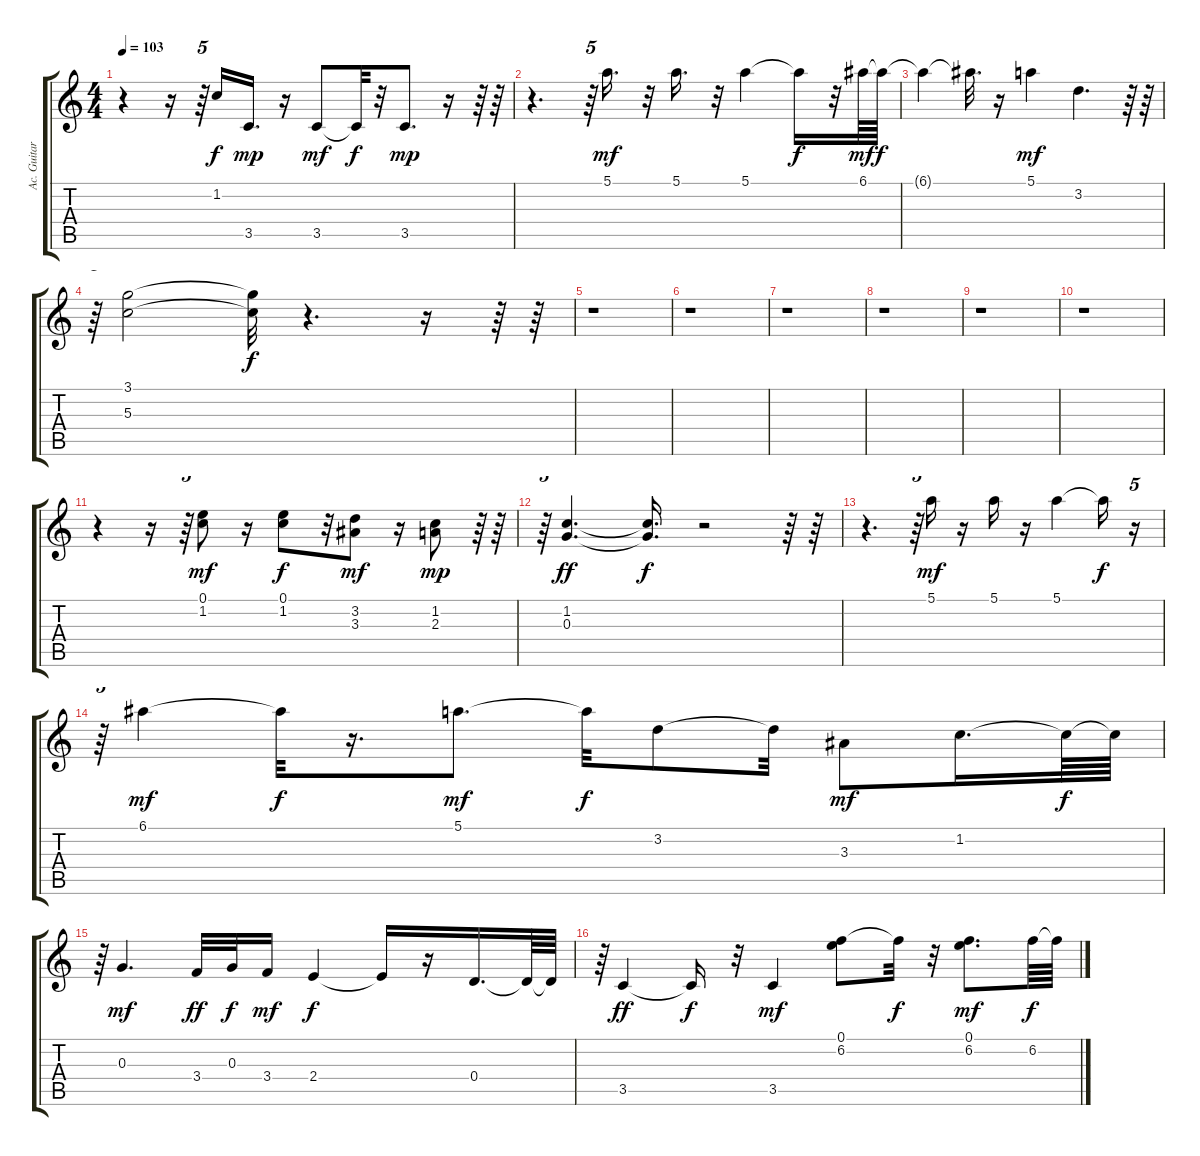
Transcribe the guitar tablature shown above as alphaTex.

\track ("Ac. Guitar (nylon)" "Ac. Guitar") {instrument acousticguitarnylon}
\staff {score tabs}
\tuning (E4 B3 G3 D3 A2 E2) {hide}
\ts (4 4)
\tempo 103
\clef g2
\ks c
r.4{dy f} r.16 r.64{tu (5 4)} 1.2.16 3.5.16{d dy mp} r.16 3.5.8{dy mf} 3.5{t}.32{dy f} r.32 3.5.8{d dy mp} r.16 r.64 r.64 |
r.4{d} r.64{tu (5 4)} 5.1.16{d dy mf} r.32 5.1.16{d} r.32 5.1.4 5.1{t}.16{dy f} r.32 6.1.64{dy mf} 6.1{t}.64{dy f} |
6.1{t}.4 6.1{t}.32{d} r.16 5.1.4{dy mf} 3.2.4{d} r.64 r.64 |
r.64{tu (5 4)} (3.1 5.3).2 (3.1{t} 5.3{t}).32{dy f} r.4{d} r.16 r.64 r.64 |
r.1 |
r.1 |
r.1 |
r.1 |
r.1 |
r.1 |
r.4 r.16 r.64{tu (5 4)} (0.1 1.2).8{dy mf} r.16 (0.1 1.2).8{dy f} r.32 (3.2 3.3).8{dy mf} r.16 (1.2 2.3).8{dy mp} r.64 r.64 |
r.64{tu (5 4)} (1.2 0.3).4{d dy ff} (1.2{t} 0.3{t}).16{d dy f} r.2 r.64 r.64 |
r.4{d} r.64{tu (5 4)} 5.1.16{dy mf} r.16 5.1.16 r.16 5.1.4 5.1{t}.16{dy f} r.16{tu (5 4)} |
r.64{tu (5 4)} 6.1.4{dy mf} 6.1{t}.32{dy f} r.16{d} 5.1.8{d dy mf} 5.1{t}.32{dy f} 3.2.8 3.2{t}.32 3.3.8{dy mf} 1.2.16{d} 1.2{t}.64{dy f} 1.2{t}.64 |
r.64{tu (5 4)} 0.3.4{d dy mf} 3.4.32{dy ff} 0.3.32{dy f} 3.4.16{dy mf} 2.4.4{dy f} 2.4{t}.16 r.16 0.4.16{d} 0.4{t}.64 0.4{t}.64 |
r.64{tu (5 4)} 3.5.4{dy ff} 3.5{t}.16{dy f} r.32 3.5.4{dy mf} (0.1 6.2).8 6.2{t}.32{dy f} r.32 (0.1 6.2).8{d dy mf} 6.2.64{dy f} 6.2{t}.64
